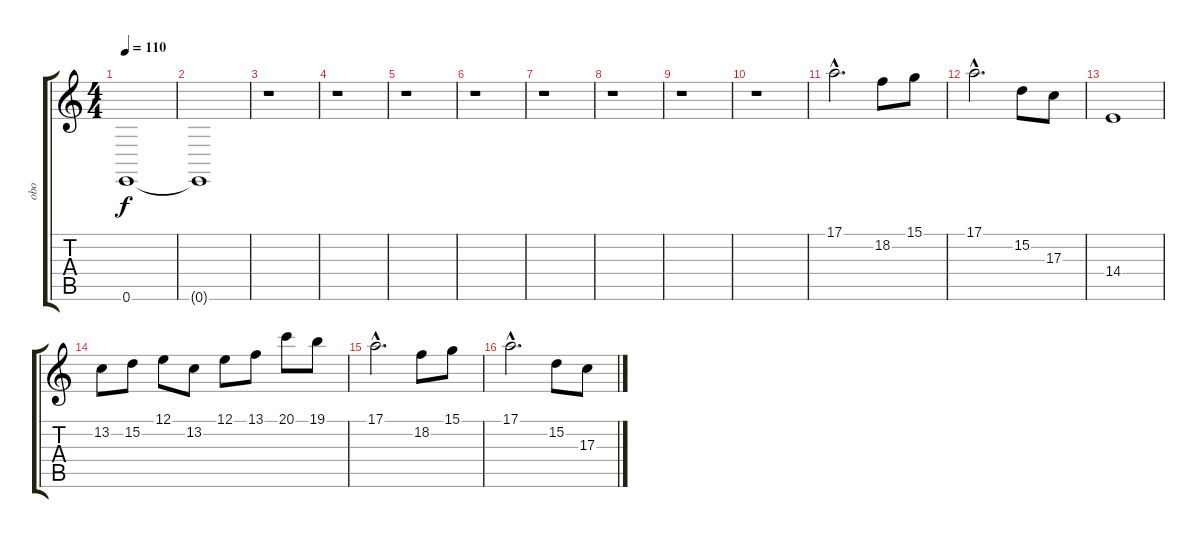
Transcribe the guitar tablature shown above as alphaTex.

\track ("obo" "obo") {instrument oboe}
\staff {score tabs}
\tuning (E4 B3 G3 D3 A2 E2) {hide}
\ts (4 4)
\tempo 110
\clef g2
\ks c
0.6.1{dy f} |
0.6{t}.1 |
r.1 |
r.1 |
r.1 |
r.1 |
r.1 |
r.1 |
r.1 |
r.1 |
17.1{hac}.2{d} 18.2.8 15.1.8 |
17.1{hac}.2{d} 15.2.8 17.3.8 |
14.4.1 |
13.2.8 15.2.8 12.1.8 13.2.8 12.1.8 13.1.8 20.1.8 19.1.8 |
17.1{hac}.2{d} 18.2.8 15.1.8 |
17.1{hac}.2{d} 15.2.8 17.3.8
